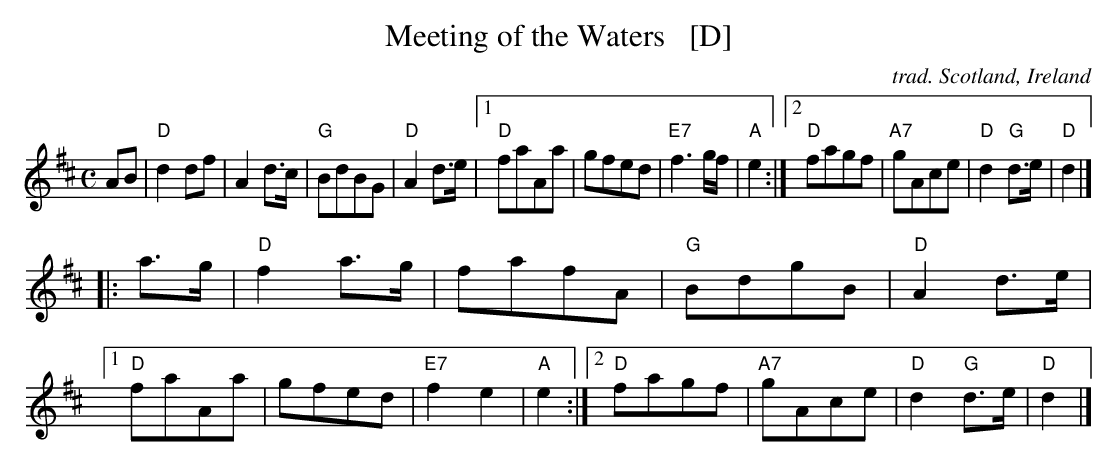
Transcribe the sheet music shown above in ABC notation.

X:1
T: Meeting of the Waters   [D]
O: trad. Scotland, Ireland
M: C
K: D
AB |\
   "D"d2df | A2d>c | "G"BdBG | "D"A2d>e |\
[1 "D"faAa | gfed | "E7"f3g/f/ | "A"e2 :|\
[2 "D"fagf | "A7"gAce | "D"d2"G"d>e | "D"d2 |]
|: a>g |\
   "D"f2a>g | fafA | "G"BdgB | "D"A2d>e |\
[1 "D"faAa  | gfed | "E7"f2e2 | "A"e2 :|\
[2 "D"fagf  | "A7"gAce | "D"d2"G"d>e | "D"d2 |]
